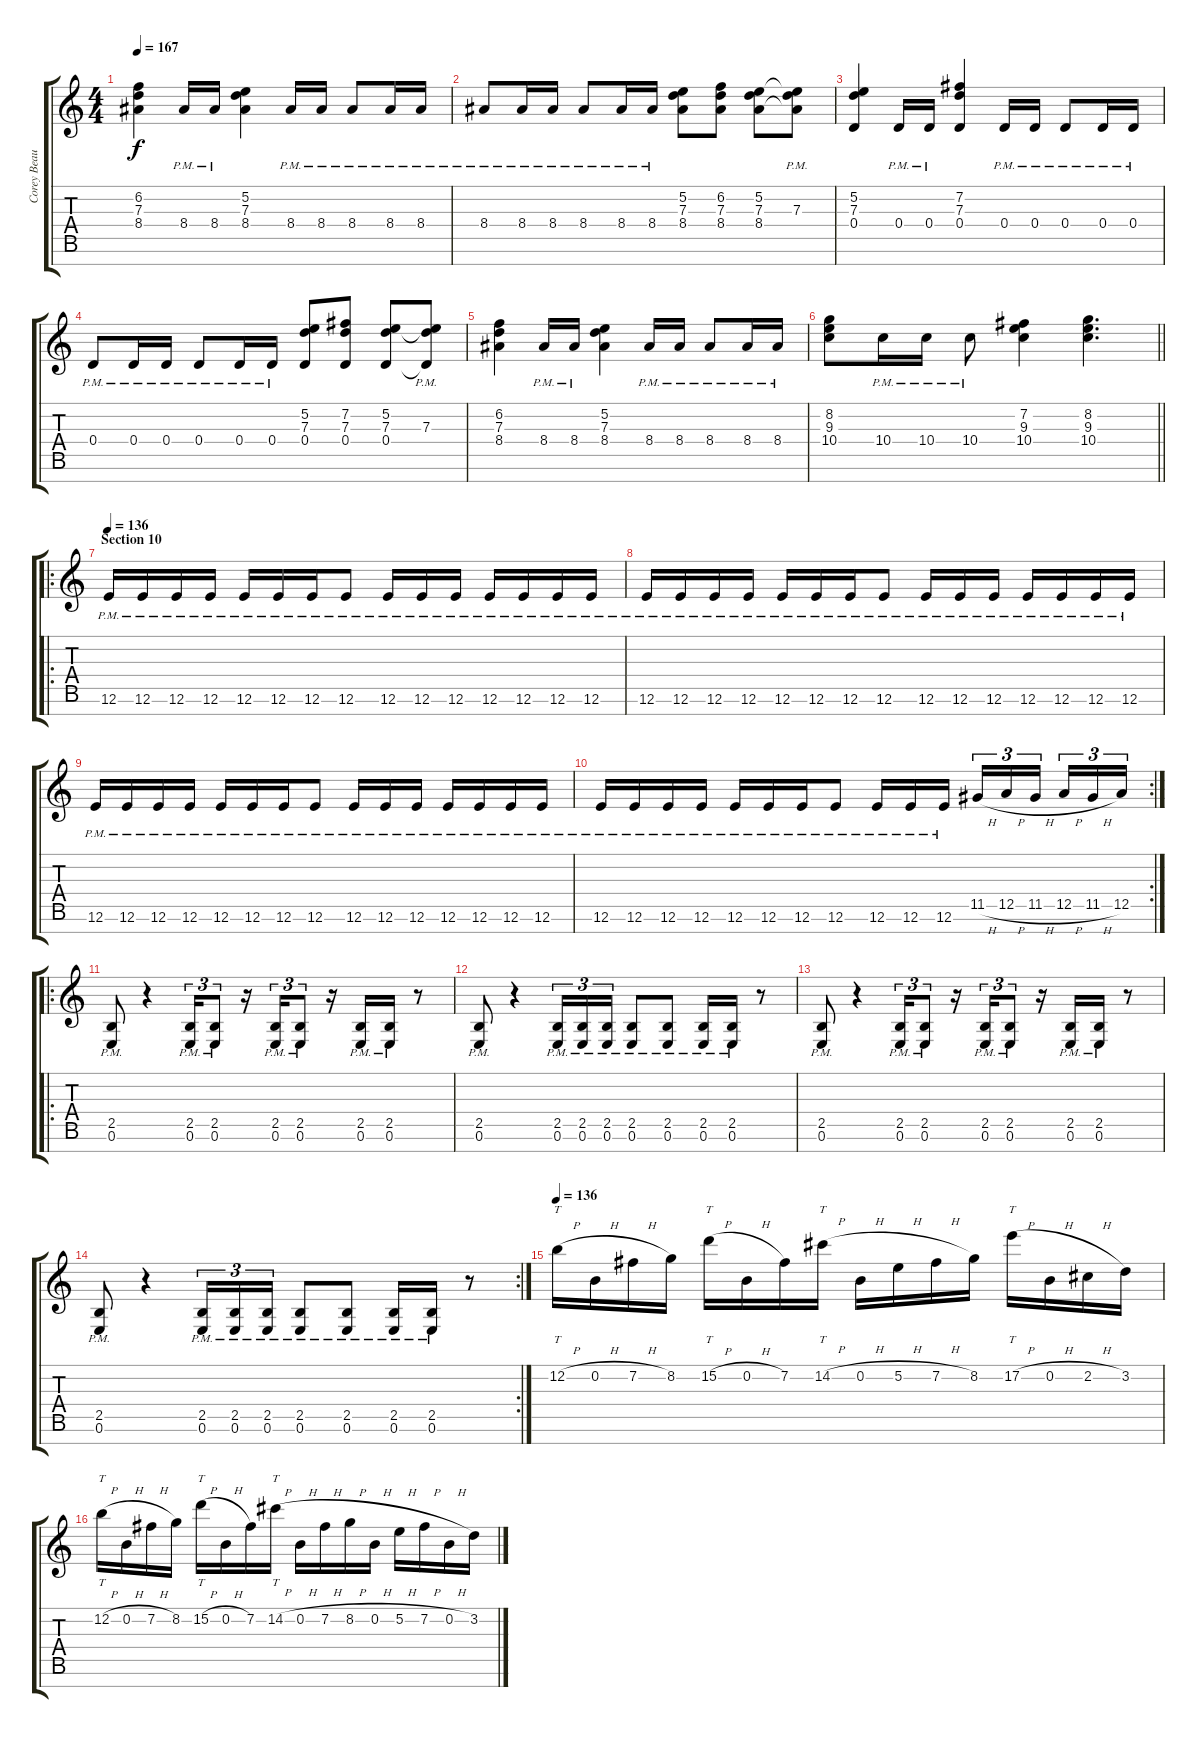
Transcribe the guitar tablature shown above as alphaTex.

\track ("Corey Beaulieu" "Corey Beau") {instrument distortionguitar}
\staff {score tabs}
\tuning (E4 B3 G3 D3 A2 E2 B1) {hide}
\ts (4 4)
\tempo 167
\clef g2
\ks c
(6.2 7.3 8.4).4{dy f} 8.4{pm}.16 8.4{pm}.16 (5.2 7.3 8.4).4 8.4{pm}.16 8.4{pm}.16 8.4{pm}.8 8.4{pm}.16 8.4{pm}.16 |
8.4{pm}.8 8.4{pm}.16 8.4{pm}.16 8.4{pm}.8 8.4{pm}.16 8.4{pm}.16 (5.2 7.3 8.4).8 (6.2 7.3 8.4).8 (5.2 7.3 8.4).8 (5.2{t} 7.3{pm} 8.4{t}).8 |
(5.2 7.3 0.4).4 0.4{pm}.16 0.4{pm}.16 (7.2 7.3 0.4).4 0.4{pm}.16 0.4{pm}.16 0.4{pm}.8 0.4{pm}.16 0.4{pm}.16 |
0.4{pm}.8 0.4{pm}.16 0.4{pm}.16 0.4{pm}.8 0.4{pm}.16 0.4{pm}.16 (5.2 7.3 0.4).8 (7.2 7.3 0.4).8 (5.2 7.3 0.4).8 (5.2{t} 7.3{pm} 0.4{t}).8 |
(6.2 7.3 8.4).4 8.4{pm}.16 8.4{pm}.16 (5.2 7.3 8.4).4 8.4{pm}.16 8.4{pm}.16 8.4{pm}.8 8.4{pm}.16 8.4{pm}.16 |
\barLineRight lightlight
(8.2 9.3 10.4).8 10.4{pm}.16 10.4{pm}.16 10.4{pm}.8 (7.2 9.3 10.4).4 (8.2 9.3 10.4).4{d} |
\ro
\section ("" "Section 10")
\tempo 136
12.6{pm}.16 12.6{pm}.16 12.6{pm}.16 12.6{pm}.16 12.6{pm}.16 12.6{pm}.16 12.6{pm}.16 12.6{pm}.8 12.6{pm}.16 12.6{pm}.16 12.6{pm}.16 12.6{pm}.16 12.6{pm}.16 12.6{pm}.16 12.6{pm}.16 |
12.6{pm}.16 12.6{pm}.16 12.6{pm}.16 12.6{pm}.16 12.6{pm}.16 12.6{pm}.16 12.6{pm}.16 12.6{pm}.8 12.6{pm}.16 12.6{pm}.16 12.6{pm}.16 12.6{pm}.16 12.6{pm}.16 12.6{pm}.16 12.6{pm}.16 |
12.6{pm}.16 12.6{pm}.16 12.6{pm}.16 12.6{pm}.16 12.6{pm}.16 12.6{pm}.16 12.6{pm}.16 12.6{pm}.8 12.6{pm}.16 12.6{pm}.16 12.6{pm}.16 12.6{pm}.16 12.6{pm}.16 12.6{pm}.16 12.6{pm}.16 |
\rc 2
12.6{pm}.16 12.6{pm}.16 12.6{pm}.16 12.6{pm}.16 12.6{pm}.16 12.6{pm}.16 12.6{pm}.16 12.6{pm}.8 12.6{pm}.16 12.6{pm}.16 12.6{pm}.16 11.5{h}.16{tu (3 2)} 12.5{h}.16{tu (3 2)} 11.5{h}.16{tu (3 2) beam splitsecondary} 12.5{h}.16{tu (3 2)} 11.5{h}.16{tu (3 2)} 12.5.16{tu (3 2)} |
\ro
(2.5{pm} 0.6{pm}).8 r.4 (2.5{pm} 0.6{pm}).16{tu (3 2)} (2.5{pm} 0.6{pm}).8{tu (3 2)} r.16 (2.5{pm} 0.6{pm}).16{tu (3 2)} (2.5{pm} 0.6{pm}).8{tu (3 2)} r.16 (2.5{pm} 0.6{pm}).16 (2.5{pm} 0.6{pm}).16 r.8 |
(2.5{pm} 0.6{pm}).8 r.4 (2.5{pm} 0.6{pm}).16{tu (3 2)} (2.5{pm} 0.6{pm}).16{tu (3 2)} (2.5{pm} 0.6{pm}).16{tu (3 2)} (2.5{pm} 0.6{pm}).8 (2.5{pm} 0.6{pm}).8 (2.5{pm} 0.6{pm}).16 (2.5{pm} 0.6{pm}).16 r.8 |
(2.5{pm} 0.6{pm}).8 r.4 (2.5{pm} 0.6{pm}).16{tu (3 2)} (2.5{pm} 0.6{pm}).8{tu (3 2)} r.16 (2.5{pm} 0.6{pm}).16{tu (3 2)} (2.5{pm} 0.6{pm}).8{tu (3 2)} r.16 (2.5{pm} 0.6{pm}).16 (2.5{pm} 0.6{pm}).16 r.8 |
\rc 2
(2.5{pm} 0.6{pm}).8 r.4 (2.5{pm} 0.6{pm}).16{tu (3 2)} (2.5{pm} 0.6{pm}).16{tu (3 2)} (2.5{pm} 0.6{pm}).16{tu (3 2)} (2.5{pm} 0.6{pm}).8 (2.5{pm} 0.6{pm}).8 (2.5{pm} 0.6{pm}).16 (2.5{pm} 0.6{pm}).16 r.8 |
\tempo 136
12.2{h}.16{tt} 0.2{h}.16 7.2{h}.16 8.2.16 15.2{h}.16{tt} 0.2{h}.16 7.2.16 14.2{h}.16{tt} 0.2{h}.16 5.2{h}.16 7.2{h}.16 8.2.16 17.2{h}.16{tt} 0.2{h}.16 2.2{h}.16 3.2.16 |
12.2{h}.16{tt} 0.2{h}.16 7.2{h}.16 8.2.16 15.2{h}.16{tt} 0.2{h}.16 7.2.16 14.2{h}.16{tt} 0.2{h}.16 7.2{h}.16 8.2{h}.16 0.2{h}.16 5.2{h}.16 7.2{h}.16 0.2{h}.16 3.2.16
